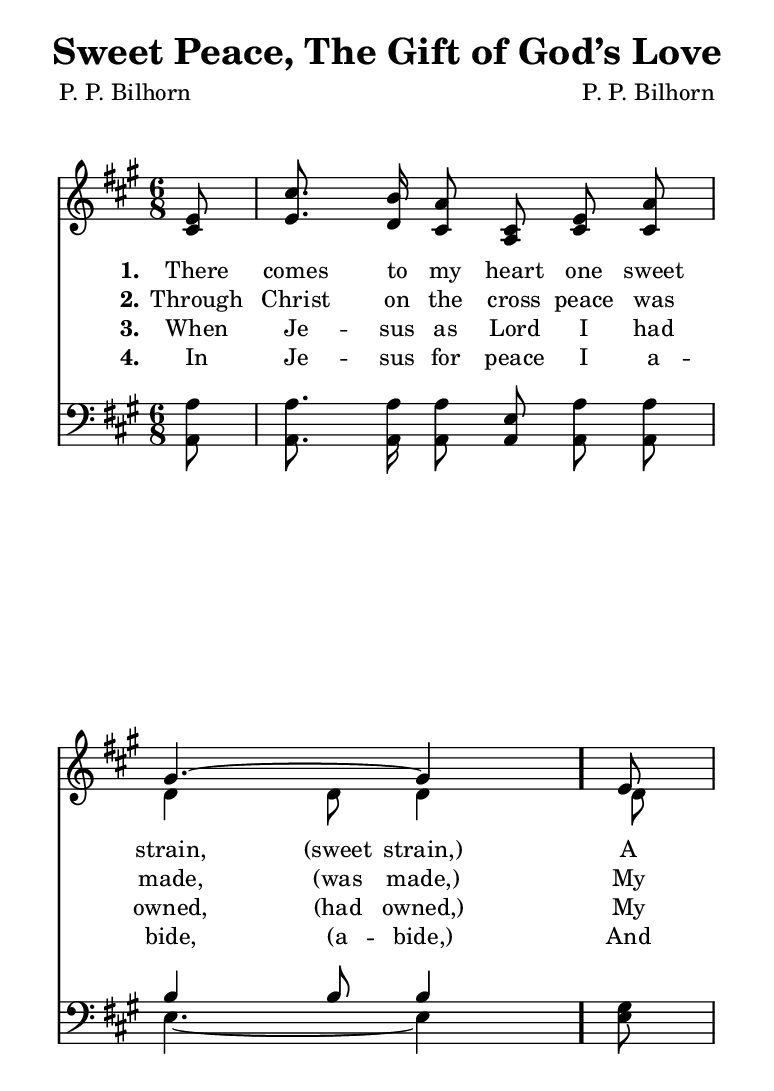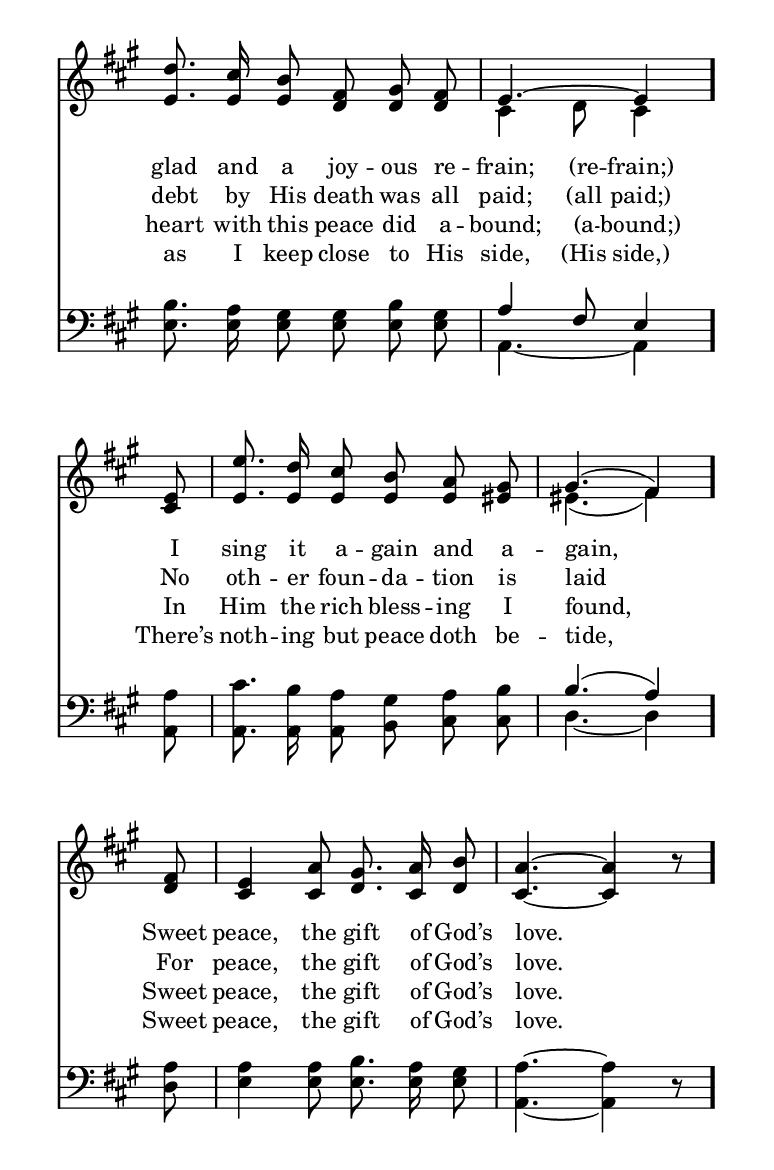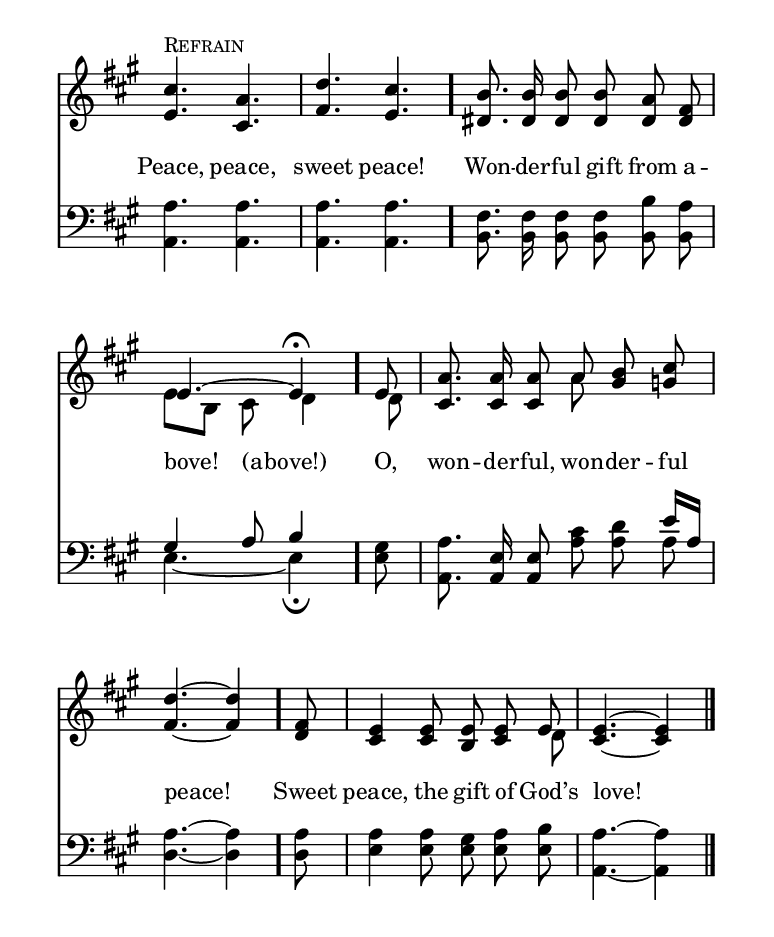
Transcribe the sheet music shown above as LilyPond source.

\include "common/global.ily"
\paper {
  \include "common/paper.ily"
}

\header{
  hymnnumber = "193"
  title = "Sweet Peace, The Gift of God’s Love"
  tunename = ""
  meter = ""
  poet = "P. P. Bilhorn"
  composer = "P. P. Bilhorn"
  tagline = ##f
}

ta = { \tempo 8=120 }
tb = { \tempo 8=80 } % not half the normal tempo in this case (aesthetic)

global = {
  \include "common/overrides.ily"
  \override Staff.TimeSignature.style = #'numbered
  \time 6/8
  \override Score.MetronomeMark.transparent = ##t % hide all fermata changes too
  \ta
  \key a \major
  \partial 8
  \autoBeamOff
}

patternA = { c8 | c8. c16 c8 c c c | c4. c4 }
patternB = { c8 | c8. c16 c8 c c c | c4 c8 c4 }
patternC = { c8 | c4 c8 c8. c16 c8 | c4. c4 c8 }

notesSoprano = {
\global
\relative c' {

  e8 | cis'8. b16 a8 cis, e a | gis4. ~ gis4
  \changePitch \patternA { e | d' cis b fis gis fis | e ~ e }
  \changePitch \patternA { e | e' d cis b a gis | gis( fis) }
  \changePitch \patternC { fis | e a gis a b | a ~ a r }

  << s^\markup { \small \caps "Refrain" }
  { cis4. a | d cis } >>
  b8. b16 b8 b a fis | e4.~ \tb e4 \fermata \ta
  \changePitch \patternA { e | a a a a b cis | d ~ d }
  fis,8 | e4 e8 e e e | e4. ~ e4

  \bar "|."

}
}

notesAlto = {
\global
\relative e' {

  \changePitch \patternB { cis | e d cis a cis cis | d d d }
  \changePitch \patternB { d | e e e d d d | cis d cis }
  \changePitch \patternA { cis | e e e e e eis | eis( fis) }
  \changePitch \patternC { d | cis cis d cis d | cis ~ cis r }

  e4. cis | fis e
  dis8. dis16 dis8 dis dis dis | e8[ b] cis d4
  \changePitch \patternA { d | cis cis cis a' gis g | fis ~ fis }
  d8 | cis4 cis8 b cis d | cis4. ~ cis4

}
}

notesTenor = {
\global
\relative a {

  \changePitch \patternB { a | a a a e a a | b b b }
  \changePitch \patternB { gis | b a gis gis b gis | a fis e }
  \changePitch \patternA { a | cis b a gis a b | b( a) }
  \changePitch \patternC { a | a a b a gis | a ~ a r }

  a4. a | a a
  fis8. fis16 fis8 fis b a | gis4 a8 b4
  gis8 | a8. e16 e8 cis' d e16[ a,] | a4. ~ a4
  a8 | a4 a8 gis a b | a4. ~ a4

}
}

notesBass = {
\global
\relative f, {

  \changePitch \patternA { a | a a a a a a | e' ~ e }
  \changePitch \patternA { e | e e e e e e | a, ~ a }
  \changePitch \patternA { a | a a a b cis cis | d ~ d }
  \changePitch \patternC { d | e e e e e | a, ~ a r }

  a4. a | a a
  b8. b16 b8 b b b | e4. ~ e4 \fermata
  \changePitch \patternA { e | a, a a a' a a | d, ~ d }
  d8 | e4 e8 e e e | a,4. ~ a4

}
}

Refrain = \lyricmode {

Peace, peace, sweet peace! \bar "."
Won -- der -- ful gift from a -- bove! %{HIDE>%} (a -- bove!) %{<HIDE%} \bar "."
O, won -- der -- ful, won -- der -- ful peace! \bar "."
Sweet peace, the gift of God’s love! \bar "."

}

wordsA = \lyricmode {
\set stanza = "1."

There comes to my heart one sweet strain, %{HIDE>%} (sweet strain,) %{<HIDE%} \bar "."
A glad and a joy -- ous re -- frain; %{HIDE>%} (re -- frain;) %{<HIDE%} \bar "."
I sing it a -- gain and a -- gain, \bar "."
Sweet peace, the gift of God’s love. \bar "."

}

wordsB = \lyricmode {
\set stanza = "2."

Through Christ on the cross peace was made, %{HIDE>%} (was made,) %{<HIDE%}
My debt by His death was all paid; %{HIDE>%} (all paid;) %{<HIDE%}
No oth -- er foun -- da -- tion is laid
For peace, the gift of God’s love.

\Refrain

}

wordsC = \lyricmode {
\set stanza = "3."

When Je -- sus as Lord I had owned, %{HIDE>%} (had owned,) %{<HIDE%}
My heart with this peace did a -- bound; %{HIDE>%} (a -- bound;) %{<HIDE%}
In Him the rich bless -- ing I found,
Sweet peace, the gift of God’s love.

}

wordsD = \lyricmode {
\set stanza = "4."

In Je -- sus for peace I a -- bide, %{HIDE>%} (a -- bide,) %{<HIDE%}
And as I keep close to His side, %{HIDE>%} (His side,) %{<HIDE%}
There’s noth -- ing but peace doth be -- tide,
Sweet peace, the gift of God’s love.

}

\score {
  \context ChoirStaff <<
    \context Staff = upper <<
      \set ChoirStaff.systemStartDelimiter = #'SystemStartBar
      \set ChoirStaff.printPartCombineTexts = ##f
      \partcombine #'(2 . 9) \notesSoprano \notesAlto
      \context NullVoice = sopranos { \voiceOne << \notesSoprano >> }
      \context NullVoice = altos { \voiceTwo << \notesAlto >> }
      \context Lyrics = one   \lyricsto altos \wordsA
      \context Lyrics = two   \lyricsto altos \wordsB
      \context Lyrics = three \lyricsto altos \wordsC
      \context Lyrics = four  \lyricsto altos \wordsD
    >>
    \context Staff = men <<
      \clef bass
      \set ChoirStaff.printPartCombineTexts = ##f
      \partcombine #'(2 . 9) \notesTenor \notesBass
      \context NullVoice = tenors { \voiceOne << \notesTenor >> }
      \context NullVoice = basses { \voiceTwo << \notesBass >> }
    >>
  >>
  \layout {
    \include "common/layout.ily"
  }
  \midi{
    \include "common/midi.ily"
  }
}

\version "2.19.49"  % necessary for upgrading to future LilyPond versions.

% vi:set et ts=2 sw=2 ai nocindent syntax=lilypond:
